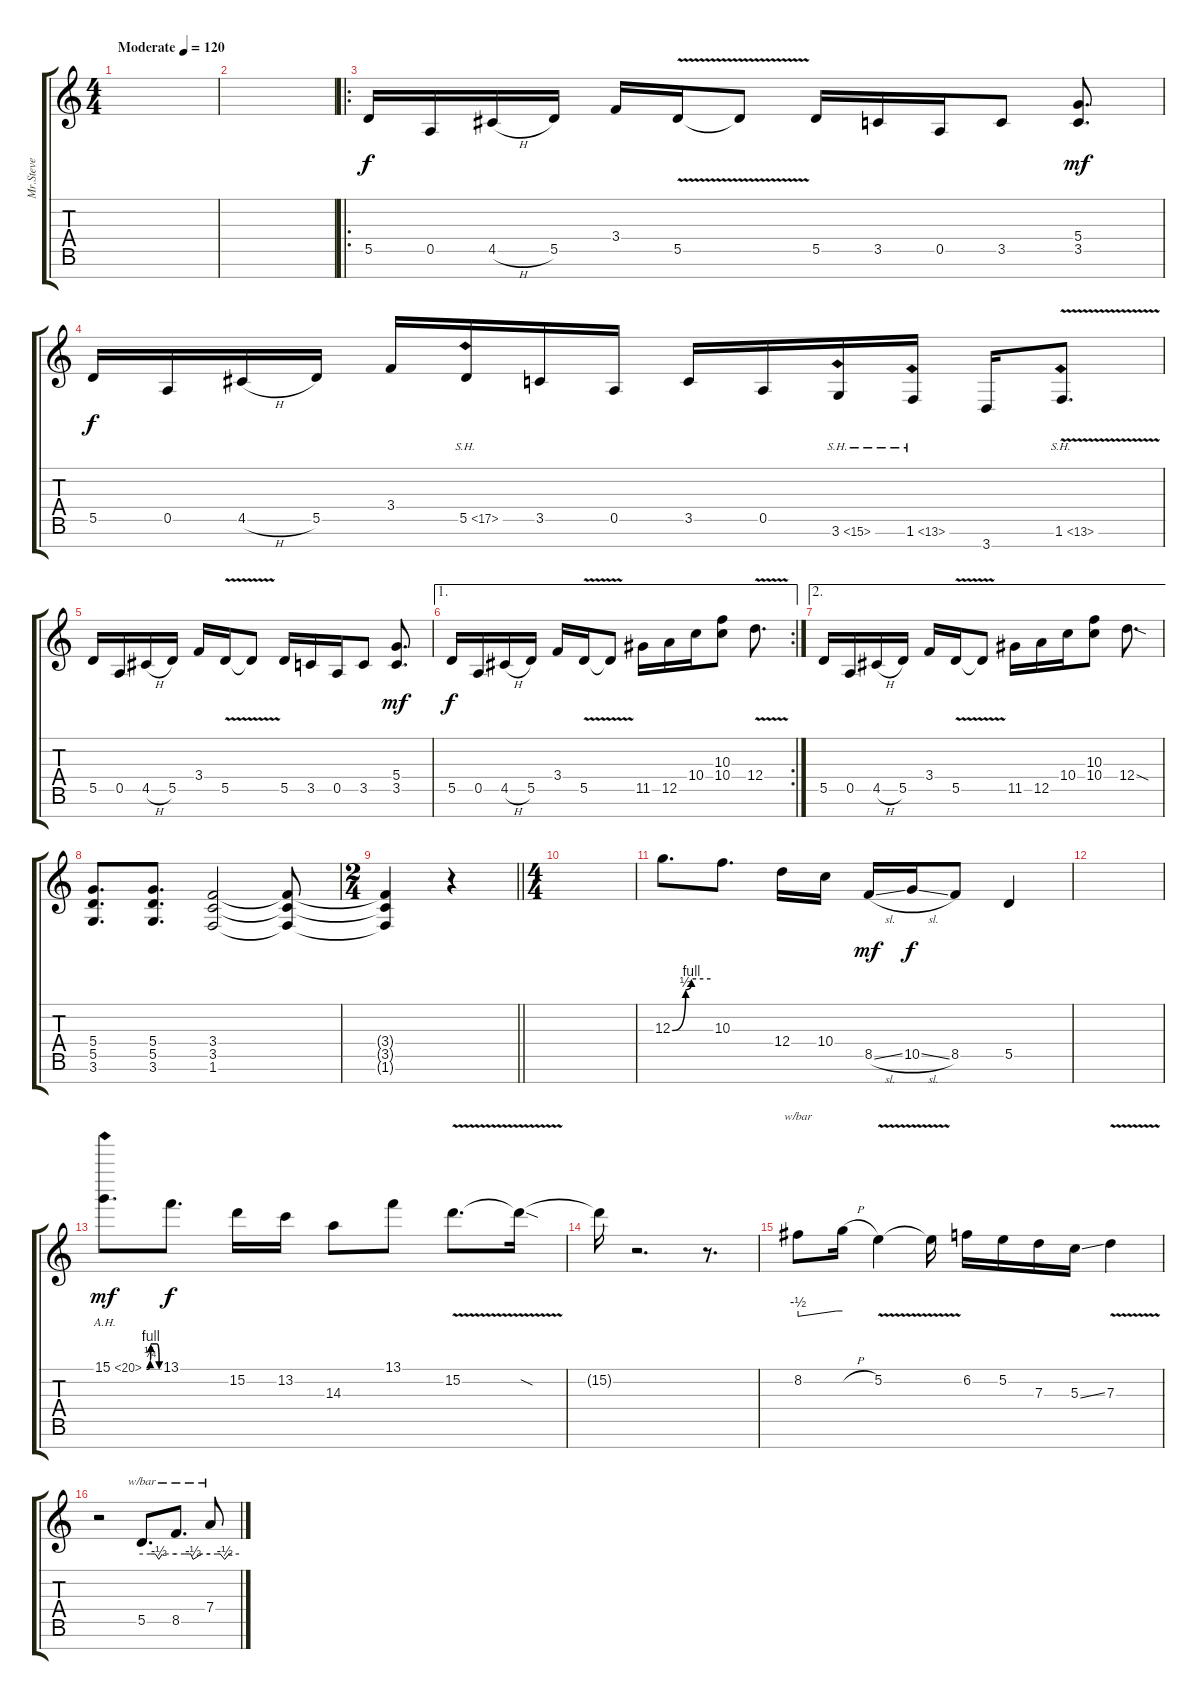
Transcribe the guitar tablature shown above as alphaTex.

\track ("Mr.Steve" "Mr.Steve") {instrument distortionguitar}
\staff {score tabs}
\tuning (E4 B3 G3 D3 A2 E2 B1) {hide}
\ts (4 4)
\tempo (120 "Moderate")
\clef g2
\ks c
|
|
\ro
5.5.16 0.5.16 4.5{h}.16 5.5.16 3.4.16 5.5{v}.16 5.5{t}.8 5.5.16 3.5.16 0.5.16 3.5.8 (5.4 3.5).8{d dy mf} |
5.5.16{dy f} 0.5.16 4.5{h}.16 5.5.16 3.4.16 5.5{sh 12}.16 3.5.16 0.5.16 3.5.16 0.5.16 3.6{sh 12}.16 1.6{sh 12}.16 3.7.16 1.6{sh 12 v}.8{d} |
5.5.16 0.5.16 4.5{h}.16 5.5.16 3.4.16 5.5{v}.16 5.5{t}.8 5.5.16 3.5.16 0.5.16 3.5.8 (5.4 3.5).8{d dy mf} |
\ae 1
\rc 2
5.5.16{dy f} 0.5.16 4.5{h}.16 5.5.16 3.4.16 5.5{v}.16 5.5{t}.8 11.5.16 12.5.16 10.4.16 (10.3 10.4).8 12.4{v}.8{d} |
\ae 2
5.5.16 0.5.16 4.5{h}.16 5.5.16 3.4.16 5.5{v}.16 5.5{t}.8 11.5.16 12.5.16 10.4.16 (10.3 10.4).8 12.4{sod}.8{d} |
(5.4 5.5 3.6).8{d} (5.4 5.5 3.6).8{d} (3.4 3.5 1.6).2 (3.4{t} 3.5{t} 1.6{t}).8 |
\ts (2 4)
\barLineRight lightlight
(3.4{t} 3.5{t} 1.6{t}).4 r.4 |
\ts (4 4)
\section ("" "")
|
12.3{be (custom 0 0 21 2 30 4 60 4)}.8{d} 10.3.8{d} 12.4.16 10.4.16 8.5{sl}.16{dy mf} 10.5{sl}.16{dy f} 8.5.8 5.5.4 |
|
15.1{be (custom 0 0 17 1 20 4 30 4 49 4 60 0) ah 5}.8{d dy mf} 13.1.8{d dy f} 15.2.16 13.2.16 14.3.8 13.1.8 15.2{v}.8{d} 15.2{sod t}.16 |
15.2{t}.16 r.2{d} r.8{d} |
8.2.8{tbe (custom default 0 -2 52 0 60 0)} 8.2{h t}.16 5.2{v}.4 5.2{t}.16 6.2.16 5.2.16 7.3.16 5.3{ss}.16 7.3{v}.4 |
r.2 5.5.8{d tbe (custom default 0 0 15 0 24 0 30 -2 36 0 60 0)} 8.5.8{d tbe (custom default 0 0 15 0 26 0 30 -2 45 0 60 0)} 7.4.8{tbe (custom default 0 0 15 0 21 0 30 -2 39 0 60 0)}
